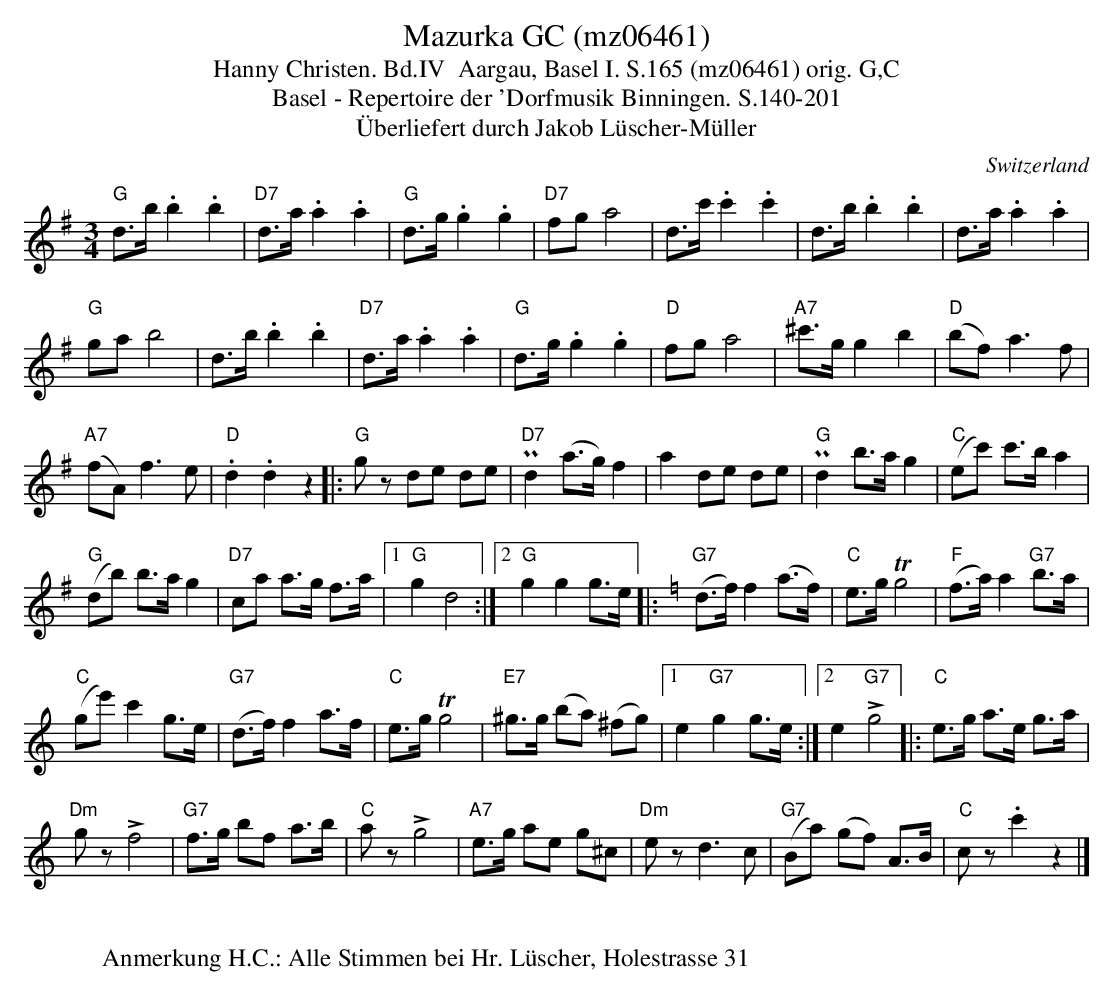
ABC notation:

X:1
T:Mazurka GC (mz06461)
T:Hanny Christen. Bd.IV  Aargau, Basel I. S.165 (mz06461) orig. G,C
T: Basel - Repertoire der 'Dorfmusik Binningen. S.140-201
T:Überliefert durch Jakob Lüscher-Müller
M:3/4
L:1/8
O:Switzerland
K:G major
"G"d>b .b2.b2 | "D7"d>a .a2.a2 | "G"d>g .g2.g2 | "D7"fga4 | d>c' .c'2.c'2 | d>b .b2.b2 | d>a .a2.a2 |
"G"gab4 | d>b .b2.b2 | "D7"d>a .a2.a2 | "G"d>g.g2.g2 | "D"fga4 | "A7"^c'>gg2b2 | ("D"bf) a3f |
("A7"fA) f3e | "D".d2.d2z2 |: "G"gz de de | "D7"Pd2 (a>g)f2 | a2 de de | "G"Pd2 b>ag2 | ("C"ec') c'>ba2 |
("G"db) b>a g2 | "D7"ca a>g f>a |1 "G"g2d4 :|2 "G"g2g2g>e |: [K:C] ("G7"d>f)f2 (a>f) | "C"e>g Tg4 | ("F"f>a)a2 "G7"b>a |
("C"ge') c'2g>e | ("G7"d>f)f2 a>f | "C"e>g Tg4 | "E7"^g>g (ba) (^fg) |1 e2"G7"g2 g>e :|2 e2!>!"G7"g4 |: "C"e>g a>e g>a |
"Dm"gz!>!f4 | "G7"f>g bf a>b | "C"az!>!g4 | "A7"e>g ae g^c | "Dm"ez d3c | ("G7"Ba) (gf) A>B | "C"cz.c'2 z2 |]
W:
W:Anmerkung H.C.: Alle Stimmen bei Hr. Lüscher, Holestrasse 31
